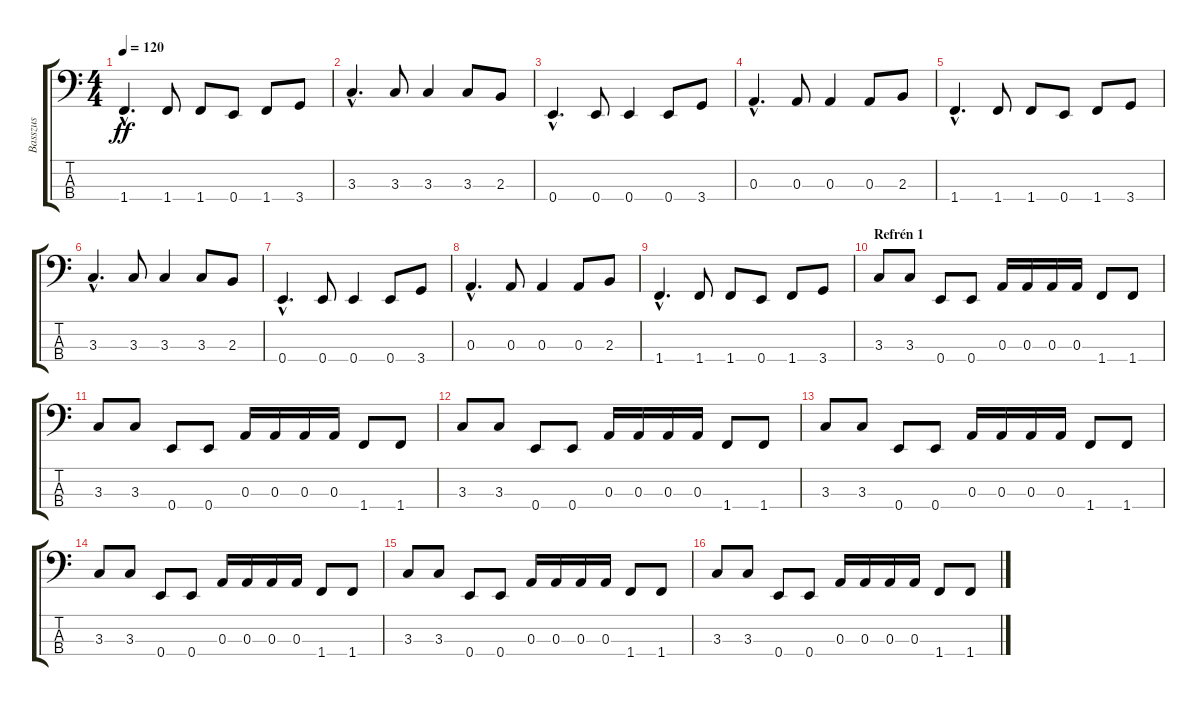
\track ("Basszus" "Basszus") {instrument slapbass1}
\staff {score tabs}
\tuning (G2 D2 A1 E1) {hide}
\ts (4 4)
\tempo 120
\clef f4
\ks c
1.4{hac}.4{d dy ff} 1.4.8 1.4.8 0.4.8 1.4.8 3.4.8 |
3.3{hac}.4{d} 3.3.8 3.3.4 3.3.8 2.3.8 |
0.4{hac}.4{d} 0.4.8 0.4.4 0.4.8 3.4.8 |
0.3{hac}.4{d} 0.3.8 0.3.4 0.3.8 2.3.8 |
1.4{hac}.4{d} 1.4.8 1.4.8 0.4.8 1.4.8 3.4.8 |
3.3{hac}.4{d} 3.3.8 3.3.4 3.3.8 2.3.8 |
0.4{hac}.4{d} 0.4.8 0.4.4 0.4.8 3.4.8 |
0.3{hac}.4{d} 0.3.8 0.3.4 0.3.8 2.3.8 |
1.4{hac}.4{d} 1.4.8 1.4.8 0.4.8 1.4.8 3.4.8 |
\section ("" "Refrén 1")
3.3.8 3.3.8 0.4.8 0.4.8 0.3.16 0.3.16 0.3.16 0.3.16 1.4.8 1.4.8 |
3.3.8 3.3.8 0.4.8 0.4.8 0.3.16 0.3.16 0.3.16 0.3.16 1.4.8 1.4.8 |
3.3.8 3.3.8 0.4.8 0.4.8 0.3.16 0.3.16 0.3.16 0.3.16 1.4.8 1.4.8 |
3.3.8 3.3.8 0.4.8 0.4.8 0.3.16 0.3.16 0.3.16 0.3.16 1.4.8 1.4.8 |
3.3.8 3.3.8 0.4.8 0.4.8 0.3.16 0.3.16 0.3.16 0.3.16 1.4.8 1.4.8 |
3.3.8 3.3.8 0.4.8 0.4.8 0.3.16 0.3.16 0.3.16 0.3.16 1.4.8 1.4.8 |
3.3.8 3.3.8 0.4.8 0.4.8 0.3.16 0.3.16 0.3.16 0.3.16 1.4.8 1.4.8
